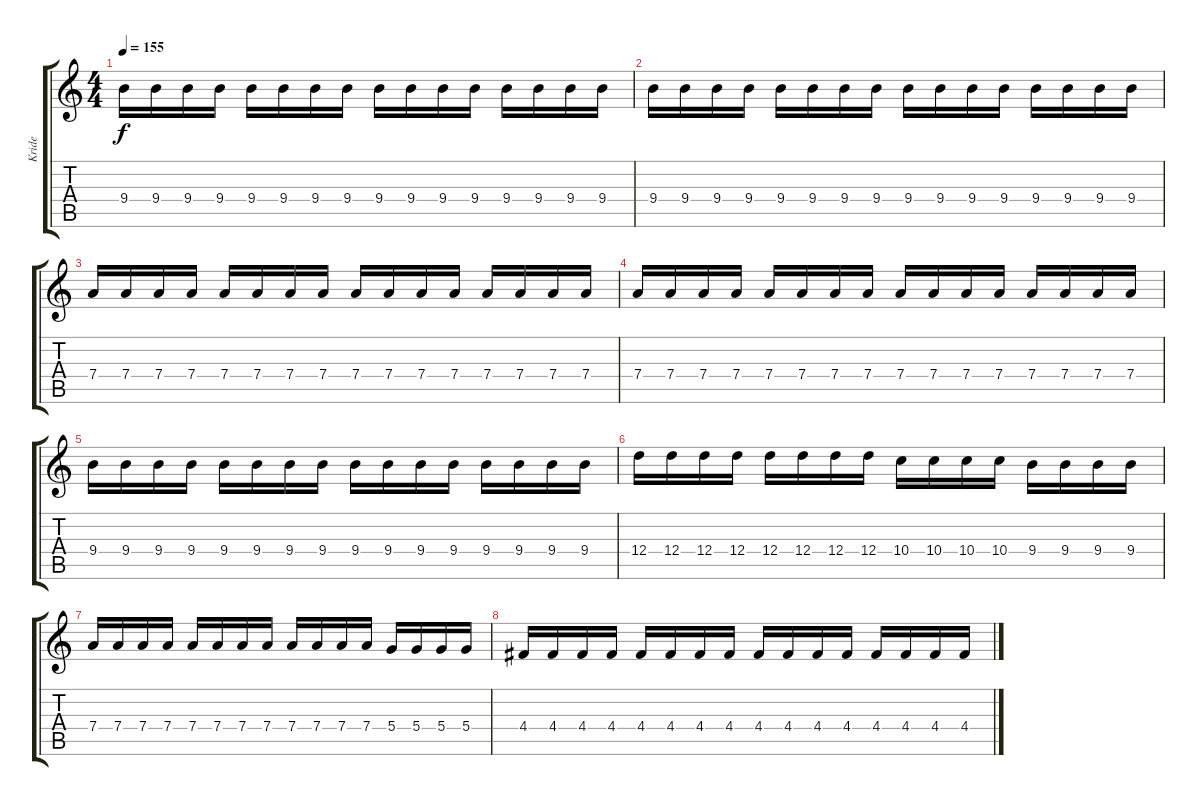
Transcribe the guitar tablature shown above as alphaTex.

\track ("Kride" "Kride") {instrument distortionguitar}
\staff {score tabs}
\tuning (E4 B3 G3 D3 A2 E2) {hide}
\ts (4 4)
\tempo 155
\clef g2
\ks c
9.4.16{dy f} 9.4.16 9.4.16 9.4.16 9.4.16 9.4.16 9.4.16 9.4.16 9.4.16 9.4.16 9.4.16 9.4.16 9.4.16 9.4.16 9.4.16 9.4.16 |
9.4.16 9.4.16 9.4.16 9.4.16 9.4.16 9.4.16 9.4.16 9.4.16 9.4.16 9.4.16 9.4.16 9.4.16 9.4.16 9.4.16 9.4.16 9.4.16 |
7.4.16 7.4.16 7.4.16 7.4.16 7.4.16 7.4.16 7.4.16 7.4.16 7.4.16 7.4.16 7.4.16 7.4.16 7.4.16 7.4.16 7.4.16 7.4.16 |
7.4.16 7.4.16 7.4.16 7.4.16 7.4.16 7.4.16 7.4.16 7.4.16 7.4.16 7.4.16 7.4.16 7.4.16 7.4.16 7.4.16 7.4.16 7.4.16 |
9.4.16 9.4.16 9.4.16 9.4.16 9.4.16 9.4.16 9.4.16 9.4.16 9.4.16 9.4.16 9.4.16 9.4.16 9.4.16 9.4.16 9.4.16 9.4.16 |
12.4.16 12.4.16 12.4.16 12.4.16 12.4.16 12.4.16 12.4.16 12.4.16 10.4.16 10.4.16 10.4.16 10.4.16 9.4.16 9.4.16 9.4.16 9.4.16 |
7.4.16 7.4.16 7.4.16 7.4.16 7.4.16 7.4.16 7.4.16 7.4.16 7.4.16 7.4.16 7.4.16 7.4.16 5.4.16 5.4.16 5.4.16 5.4.16 |
4.4.16 4.4.16 4.4.16 4.4.16 4.4.16 4.4.16 4.4.16 4.4.16 4.4.16 4.4.16 4.4.16 4.4.16 4.4.16 4.4.16 4.4.16 4.4.16
